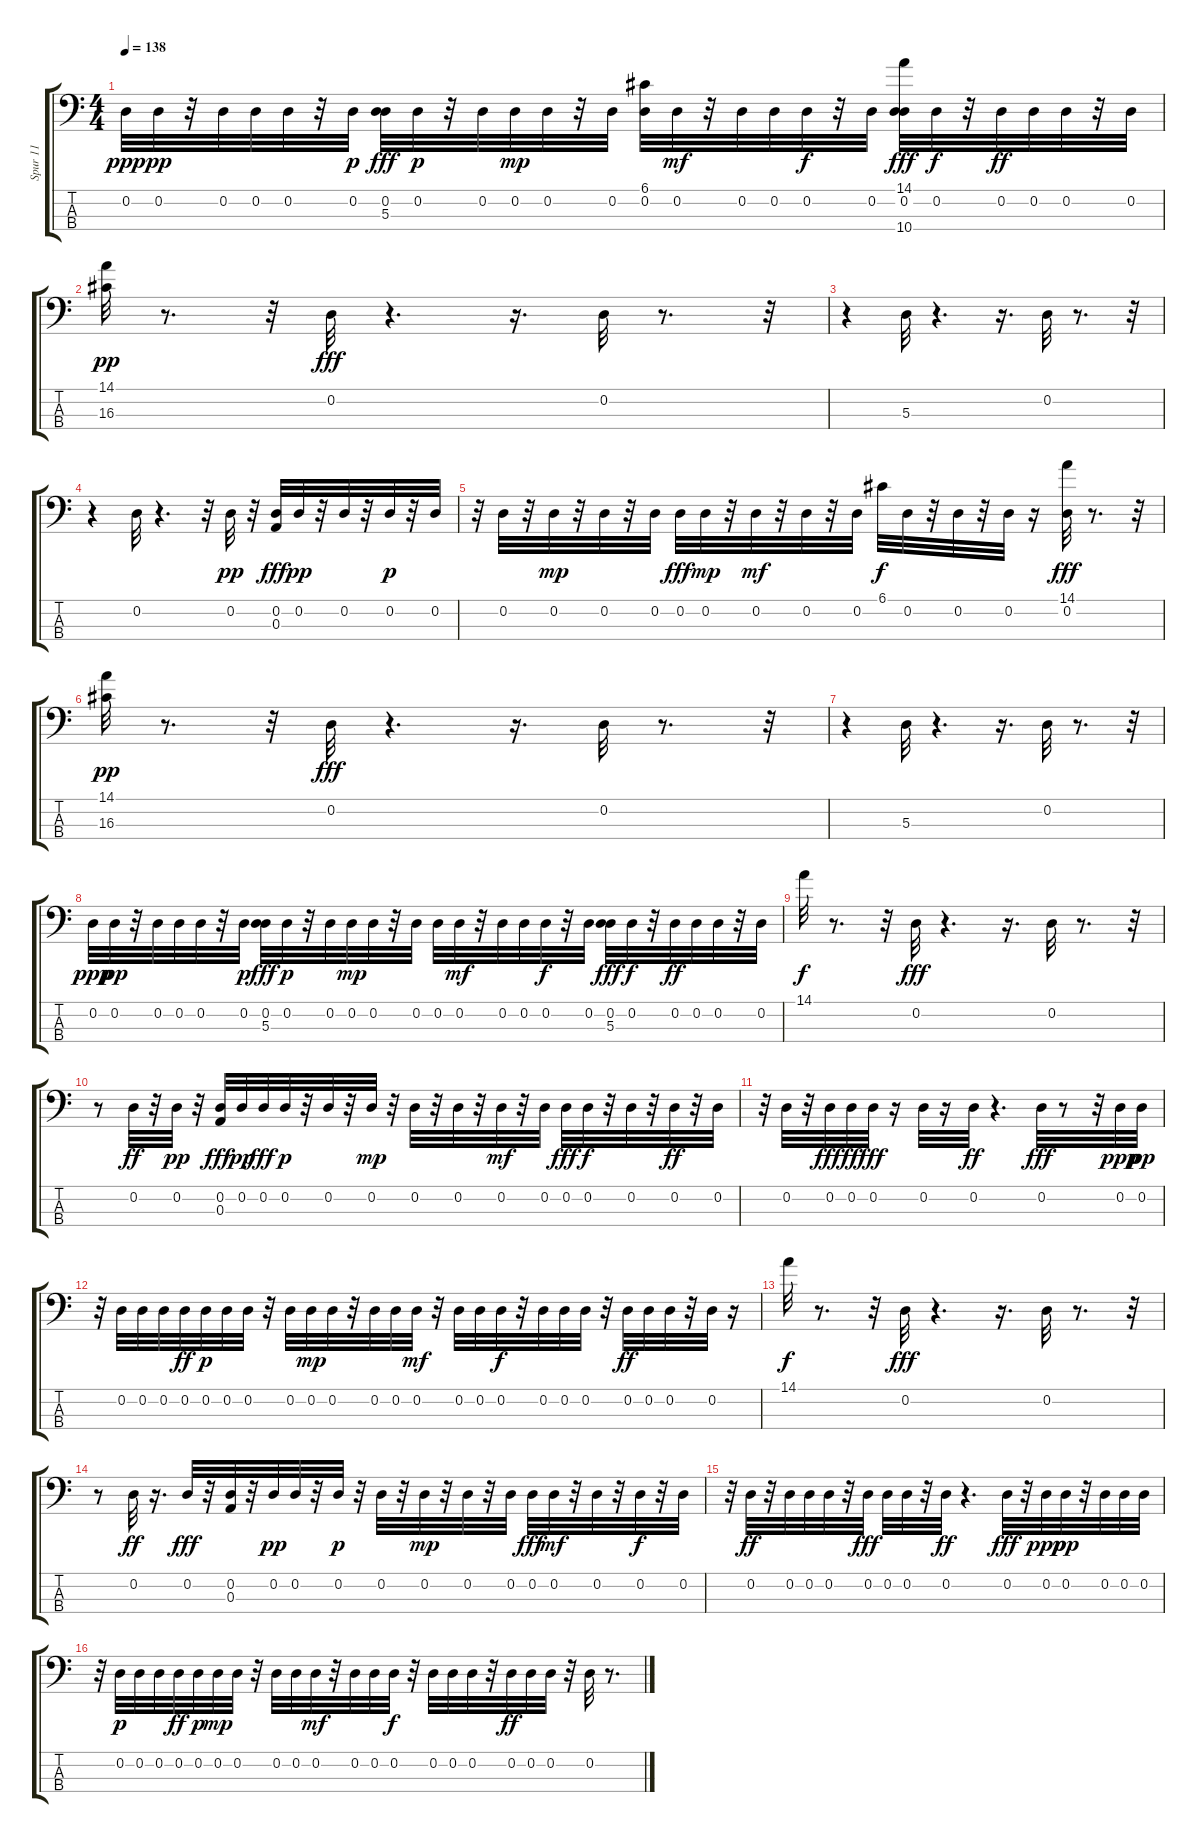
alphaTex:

\track ("Spur 11" "Spur 11") {instrument acousticguitarsteel}
\staff {score tabs}
\tuning (G2 D2 A1 E1) {hide}
\ts (4 4)
\tempo 138
\clef f4
\ks c
0.2.32{dy ppp} 0.2.32{dy pp} r.32 0.2.32 0.2.32 0.2.32 r.32 0.2.32{dy p} (0.2 5.3).32{dy fff} 0.2.32{dy p} r.32 0.2.32 0.2.32{dy mp} 0.2.32 r.32 0.2.32 (6.1 0.2).32 0.2.32{dy mf} r.32 0.2.32 0.2.32 0.2.32{dy f} r.32 0.2.32 (14.1 0.2 10.4).32{dy fff} 0.2.32{dy f} r.32 0.2.32{dy ff} 0.2.32 0.2.32 r.32 0.2.32 |
(14.1 16.3).32{dy pp} r.8{d} r.32 0.2.32{dy fff} r.4{d} r.16{d} 0.2.32 r.8{d} r.32 |
r.4 5.3.32 r.4{d} r.16{d} 0.2.32 r.8{d} r.32 |
r.4 0.2.32 r.4{d} r.32 0.2.32{dy pp} r.32 (0.2 0.3).32{dy fff} 0.2.32{dy pp} r.32 0.2.32 r.32 0.2.32{dy p} r.32 0.2.32 |
r.32 0.2.32 r.32 0.2.32{dy mp} r.32 0.2.32 r.32 0.2.32 0.2.32{dy fff} 0.2.32{dy mp} r.32 0.2.32{dy mf} r.32 0.2.32 r.32 0.2.32 6.1.32{dy f} 0.2.32 r.32 0.2.32 r.32 0.2.32 r.16 (14.1 0.2).32{dy fff} r.8{d} r.32 |
(14.1 16.3).32{dy pp} r.8{d} r.32 0.2.32{dy fff} r.4{d} r.16{d} 0.2.32 r.8{d} r.32 |
r.4 5.3.32 r.4{d} r.16{d} 0.2.32 r.8{d} r.32 |
0.2.32{dy ppp} 0.2.32{dy pp} r.32 0.2.32 0.2.32 0.2.32 r.32 0.2.32{dy p} (0.2 5.3).32{dy fff} 0.2.32{dy p} r.32 0.2.32 0.2.32{dy mp} 0.2.32 r.32 0.2.32 0.2.32 0.2.32{dy mf} r.32 0.2.32 0.2.32 0.2.32{dy f} r.32 0.2.32 (0.2 5.3).32{dy fff} 0.2.32{dy f} r.32 0.2.32{dy ff} 0.2.32 0.2.32 r.32 0.2.32 |
14.1.32{dy f} r.8{d} r.32 0.2.32{dy fff} r.4{d} r.16{d} 0.2.32 r.8{d} r.32 |
r.8 0.2.32{dy ff} r.32 0.2.32{dy pp} r.32 (0.2 0.3).32{dy fff} 0.2.32{dy pp} 0.2.32{dy fff} 0.2.32{dy p} r.32 0.2.32 r.32 0.2.32{dy mp} r.32 0.2.32 r.32 0.2.32 r.32 0.2.32{dy mf} r.32 0.2.32 0.2.32{dy fff} 0.2.32{dy f} r.32 0.2.32 r.32 0.2.32{dy ff} r.32 0.2.32 |
r.32 0.2.32 r.32 0.2.32{dy fff} 0.2.32{dy ff} 0.2.32{dy fff} r.16 0.2.32 r.16 0.2.32{dy ff} r.4{d} 0.2.32{dy fff} r.8 r.32 0.2.32{dy ppp} 0.2.32{dy pp} |
r.32 0.2.32 0.2.32 0.2.32 0.2.32{dy ff} 0.2.32{dy p} 0.2.32 0.2.32 r.32 0.2.32 0.2.32{dy mp} 0.2.32 r.32 0.2.32 0.2.32 0.2.32{dy mf} r.32 0.2.32 0.2.32 0.2.32{dy f} r.32 0.2.32 0.2.32 0.2.32 r.32 0.2.32{dy ff} 0.2.32 0.2.32 r.32 0.2.32 r.16 |
14.1.32{dy f} r.8{d} r.32 0.2.32{dy fff} r.4{d} r.16{d} 0.2.32 r.8{d} r.32 |
r.8 0.2.32{dy ff} r.16{d} 0.2.32{dy fff} r.32 (0.2 0.3).32 r.32 0.2.32{dy pp} 0.2.32 r.32 0.2.32{dy p} r.32 0.2.32 r.32 0.2.32{dy mp} r.32 0.2.32 r.32 0.2.32 0.2.32{dy fff} 0.2.32{dy mf} r.32 0.2.32 r.32 0.2.32{dy f} r.32 0.2.32 |
r.32 0.2.32{dy ff} r.32 0.2.32 0.2.32 0.2.32 r.32 0.2.32{dy fff} 0.2.32 0.2.32 r.32 0.2.32{dy ff} r.4{d} 0.2.32{dy fff} r.32 0.2.32{dy ppp} 0.2.32{dy pp} r.32 0.2.32 0.2.32 0.2.32 |
r.32 0.2.32{dy p} 0.2.32 0.2.32 0.2.32{dy ff} 0.2.32{dy p} 0.2.32{dy mp} 0.2.32 r.32 0.2.32 0.2.32 0.2.32{dy mf} r.32 0.2.32 0.2.32 0.2.32{dy f} r.32 0.2.32 0.2.32 0.2.32 r.32 0.2.32{dy ff} 0.2.32 0.2.32 r.32 0.2.32 r.8{d}
